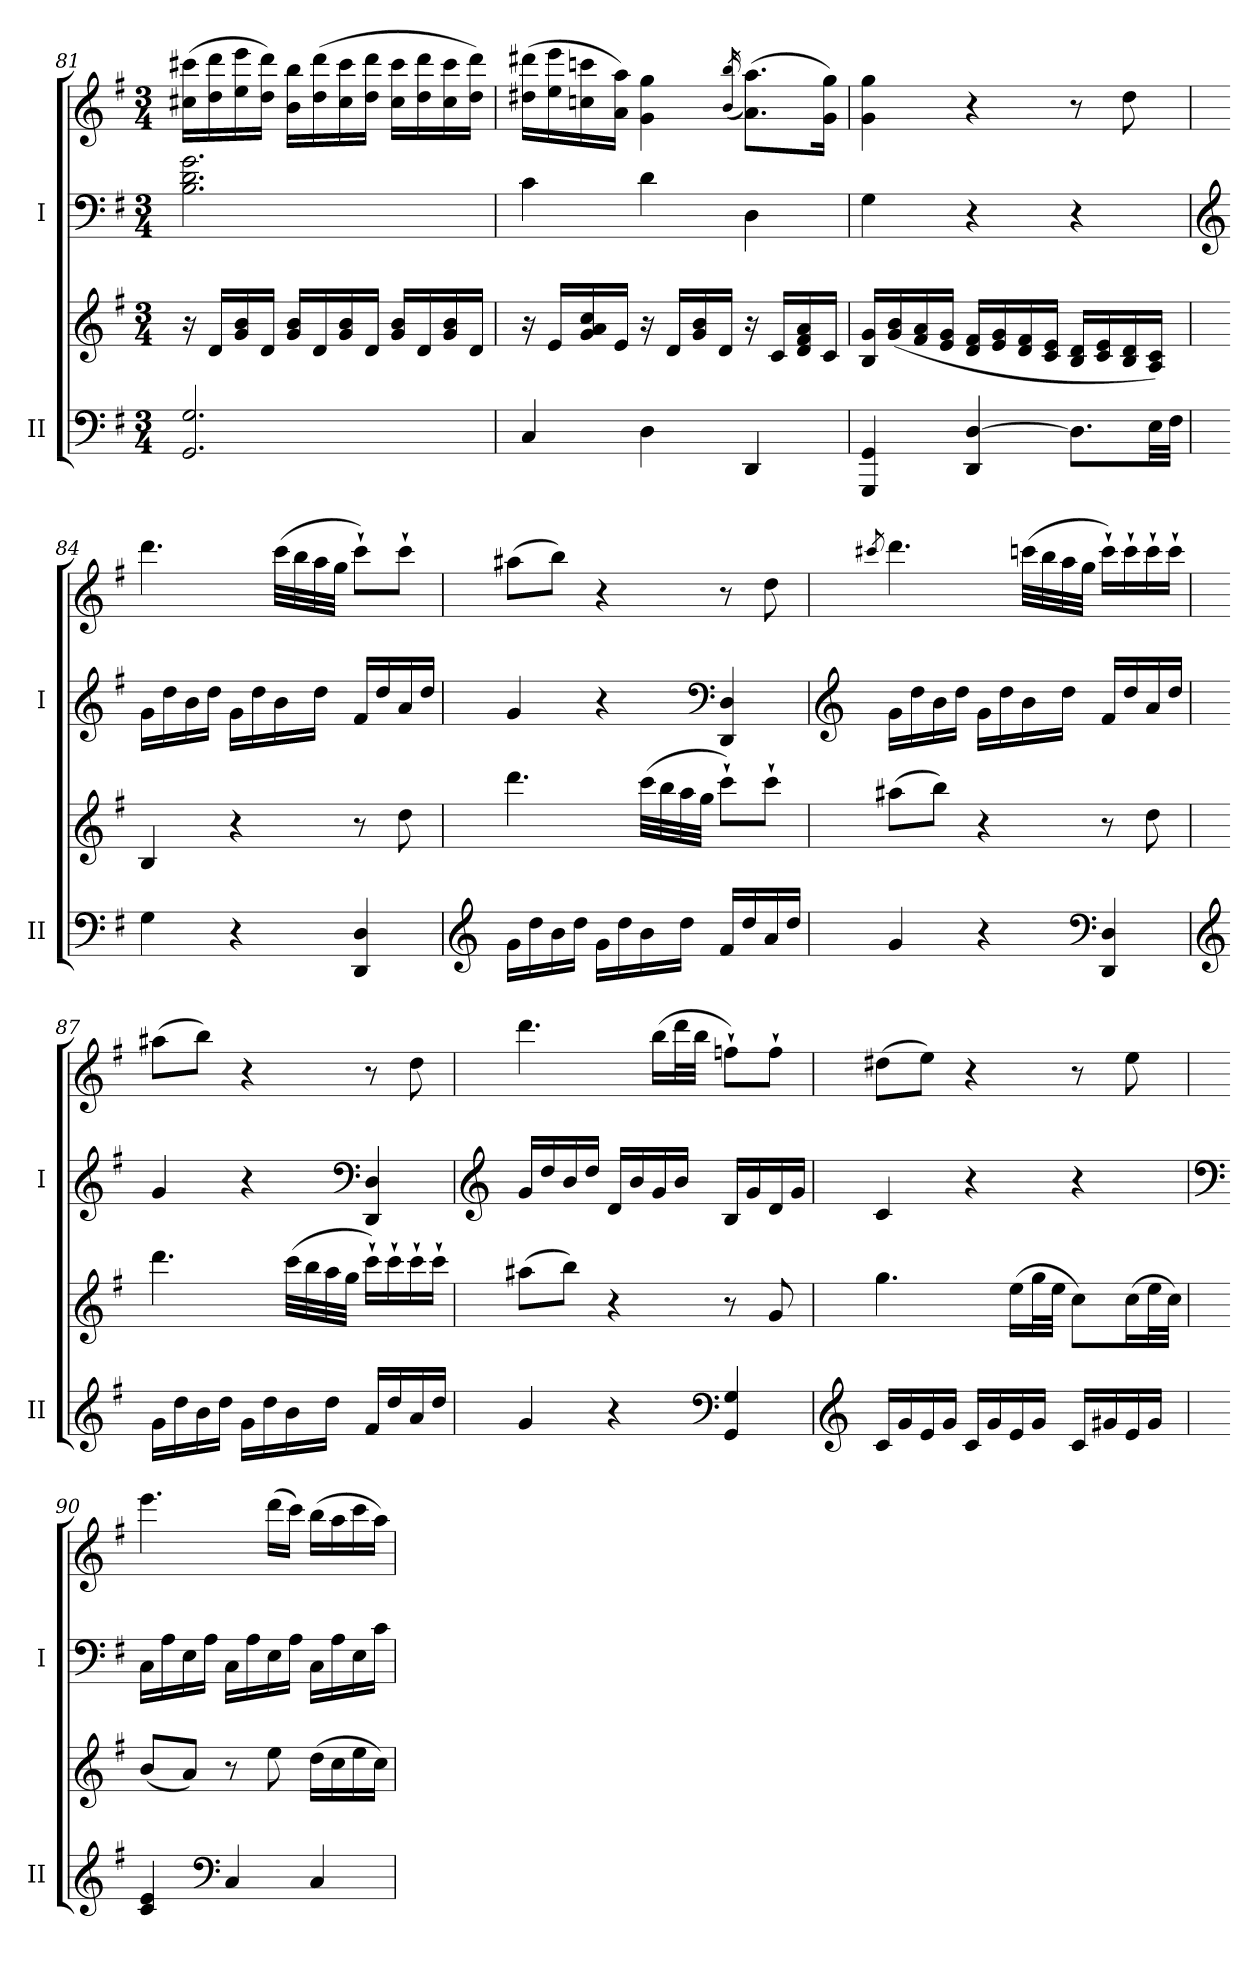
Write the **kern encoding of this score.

**kern	**kern	**kern	**kern
*part2	*part2	*part1	*part1
*staff4	*staff3	*staff2	*staff1
*I"II	*	*I"I	*
*I'II	*	*I'I	*
*clefF4	*clefG2	*clefF4	*clefG2
*k[f#]	*k[f#]	*k[f#]	*k[f#]
*M3/4	*M3/4	*M3/4	*M3/4
=81	=81	=81	=81
2.GG/ 2.G/	16r	2.B\ 2.d\ 2.g\	(>16cc#X\ 16ccc#X\LL
.	16d/LL	.	16dd\ 16ddd\
.	16g/ 16b/	.	16ee\ 16eee\
.	16d/JJ	.	16dd\ 16ddd\JJ)
.	16g/ 16b/LL	.	16b\ 16bb\LL
.	16d/	.	(>16dd\ 16ddd\
.	16g/ 16b/	.	16cc#\ 16ccc#\
.	16d/JJ	.	16dd\ 16ddd\JJ
.	16g/ 16b/LL	.	16cc#\ 16ccc#\LL
.	16d/	.	16dd\ 16ddd\
.	16g/ 16b/	.	16cc#\ 16ccc#\
.	16d/JJ	.	16dd\ 16ddd\JJ)
!!LO:LB:g=z
=82	=82	=82	=82
4C/	16r	4c\	(>16dd#X\ 16ddd#X\LL
.	16e/LL	.	16ee\ 16eee\
.	16g/ 16a/ 16cc/	.	16ccn\ 16cccn\
.	16e/JJ	.	16a\ 16aa\JJ)
4D\	16r	4d\	4g\ 4gg\
.	16d/LL	.	.
.	16g/ 16b/	.	.
.	16d/JJ	.	.
.	.	.	(<16qb/ 16qbb/
4DD/	16r	4D\	(>8.a\ 8.aa\L)
.	16c/LL	.	.
.	16d/ 16f#/ 16a/	.	.
.	16c/JJ	.	16g\ 16gg\Jk)
=83	=83	=83	=83
4GGG/ 4GG/	16B/ 16g/LL	4G\	4g\ 4gg\
.	(<16g/ 16b/	.	.
.	16f#/ 16a/	.	.
.	16e/ 16g/JJ	.	.
4DD/ [4D/	16d/ 16f#/LL	4r	4r
.	16e/ 16g/	.	.
.	16d/ 16f#/	.	.
.	16c/ 16e/JJ	.	.
8.D\L]	16B/ 16d/LL	4r	8r
.	16c/ 16e/	.	.
.	16B/ 16d/	.	8dd\
32E\LL	16A/ 16c/JJ)	.	.
32F#\JJJ	.	.	.
=84	=84	=84	=84
*	*	*clefG2	*
4G\	4B/	16g\LL	4.ddd\
.	.	16dd\	.
.	.	16b\	.
.	.	16dd\JJ	.
4r	4r	16g\LL	.
.	.	16dd\	.
.	.	16b\	(>32ccc\LLL
.	.	.	32bb\
.	.	16dd\JJ	32aa\
.	.	.	32gg\JJJ
4DD/ 4D/	8r	16f#/LL	8ccc`\L)
.	.	16dd/	.
.	8dd\	16a/	8ccc`\J
.	.	16dd/JJ	.
!!LO:PB:g=z
=85	=85	=85	=85
*clefG2	*	*	*
16g\LL	4.ddd\	4g/	(>8aa#X\L
16dd\	.	.	.
16b\	.	.	8bb\J)
16dd\JJ	.	.	.
16g\LL	.	4r	4r
16dd\	.	.	.
16b\	(>32ccc\LLL	.	.
.	32bb\	.	.
16dd\JJ	32aa\	.	.
.	32gg\JJJ	.	.
*	*	*clefF4	*
16f#/LL	8ccc`\L)	4DD/ 4D/	8r
16dd/	.	.	.
16a/	8ccc`\J	.	8dd\
16dd/JJ	.	.	.
=86	=86	=86	=86
*	*	*clefG2	*
.	.	.	8qccc#X/
4g/	(>8aa#X\L	16g\LL	4.ddd\
.	.	16dd\	.
.	8bb\J)	16b\	.
.	.	16dd\JJ	.
4r	4r	16g\LL	.
.	.	16dd\	.
.	.	16b\	(>32cccn\LLL
.	.	.	32bb\
.	.	16dd\JJ	32aa\
.	.	.	32gg\JJJ
*clefF4	*	*	*
4DD/ 4D/	8r	16f#/LL	16ccc`\LL)
.	.	16dd/	16ccc`\
.	8dd\	16a/	16ccc`\
.	.	16dd/JJ	16ccc`\JJ
!!LO:LB:g=z
=87	=87	=87	=87
*clefG2	*	*	*
16g\LL	4.ddd\	4g/	(>8aa#X\L
16dd\	.	.	.
16b\	.	.	8bb\J)
16dd\JJ	.	.	.
16g\LL	.	4r	4r
16dd\	.	.	.
16b\	(>32ccc\LLL	.	.
.	32bb\	.	.
16dd\JJ	32aa\	.	.
.	32gg\JJJ	.	.
*	*	*clefF4	*
16f#/LL	16ccc`\LL)	4DD/ 4D/	8r
16dd/	16ccc`\	.	.
16a/	16ccc`\	.	8dd\
16dd/JJ	16ccc`\JJ	.	.
=88	=88	=88	=88
*	*	*clefG2	*
4g/	(>8aa#X\L	16g/LL	4.ddd\
.	.	16dd/	.
.	8bb\J)	16b/	.
.	.	16dd/JJ	.
4r	4r	16d/LL	.
.	.	16b/	.
.	.	16g/	(>16bb\LL
.	.	16b/JJ	32ddd\L
.	.	.	32bb\JJJ
*clefF4	*	*	*
4GG/ 4G/	8r	16B/LL	8ffn`\L)
.	.	16g/	.
.	8g/	16d/	8ff`\J
.	.	16g/JJ	.
=89	=89	=89	=89
*clefG2	*	*	*
16c/LL	4.gg\	4c/	(>8dd#X\L
16g/	.	.	.
16e/	.	.	8ee\J)
16g/JJ	.	.	.
16c/LL	.	4r	4r
16g/	.	.	.
16e/	(>16ee\LL	.	.
16g/JJ	32gg\L	.	.
.	32ee\JJJ	.	.
16c/LL	8cc\L)	4r	8r
16g#X/	.	.	.
16e/	(>16cc\L	.	8ee\
16g#/JJ	32ee\L	.	.
.	32cc\JJJ)	.	.
!!LO:LB:g=z
=90	=90	=90	=90
*	*	*clefF4	*
4c/ 4e/	(<8b/L	16C\LL	4.eee\
.	.	16A\	.
.	8a/J)	16E\	.
.	.	16A\JJ	.
*clefF4	*	*	*
4C/	8r	16C\LL	.
.	.	16A\	.
.	8ee\	16E\	(>16ddd\LL
.	.	16A\JJ	16ccc\JJ)
4C/	(>16dd\LL	16C\LL	(>16bb\LL
.	16cc\	16A\	16aa\
.	16ee\	16E\	16ccc\
.	16cc\JJ)	16c\JJ	16aa\JJ)
=	=	=	=
*-	*-	*-	*-
